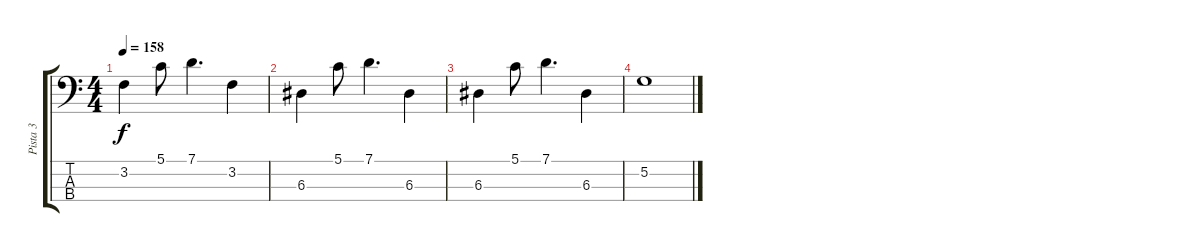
\track ("Pista 3" "Pista 3") {instrument electricbassfinger}
\staff {score tabs}
\tuning (G2 D2 A1 E1) {hide}
\ts (4 4)
\tempo 158
\clef f4
\ks c
3.2.4{dy f} 5.1.8 7.1.4{d} 3.2.4 |
6.3.4 5.1.8 7.1.4{d} 6.3.4 |
6.3.4 5.1.8 7.1.4{d} 6.3.4 |
5.2.1
